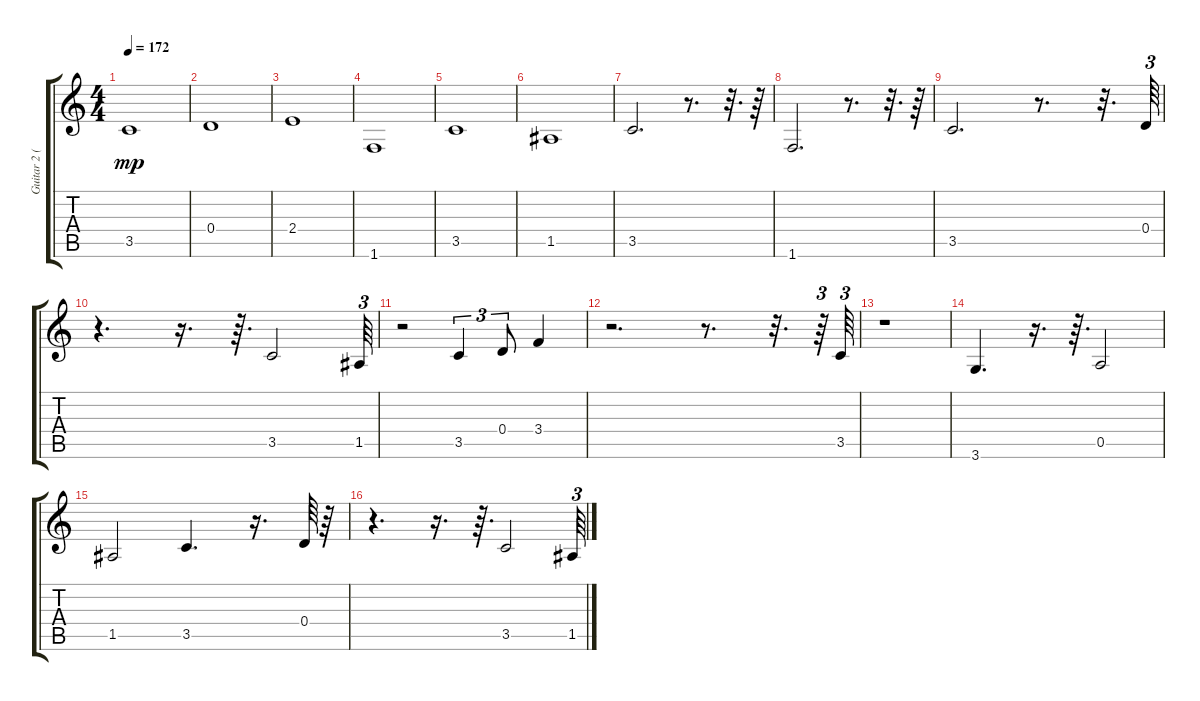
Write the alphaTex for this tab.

\track ("Guitar 2 (Same)" "Guitar 2 (") {instrument overdrivenguitar}
\staff {score tabs}
\tuning (E4 B3 G3 D3 A2 E2) {hide}
\ts (4 4)
\tempo 172
\clef g2
\ks c
3.5.1{dy mp} |
0.4.1 |
2.4.1 |
1.6.1 |
3.5.1 |
1.5.1 |
3.5.2{d} r.8{d} r.32{d} r.64 |
1.6.2{d} r.8{d} r.32{d} r.64 |
3.5.2{d} r.8{d} r.32{d} 0.4.64{tu (3 2)} |
r.4{d} r.16{d} r.64{d} 3.5.2 1.5.64{tu (3 2)} |
r.2 3.5.4{tu (3 2)} 0.4.8{tu (3 2)} 3.4.4 |
r.2{d} r.8{d} r.32{d} r.64{tu (3 2)} 3.5.64{tu (3 2)} |
r.1 |
3.6.4{d} r.16{d} r.64{d} 0.5.2 |
1.5.2 3.5.4{d} r.16{d} 0.4.64 r.64 |
r.4{d} r.16{d} r.64{d} 3.5.2 1.5.64{tu (3 2)}
